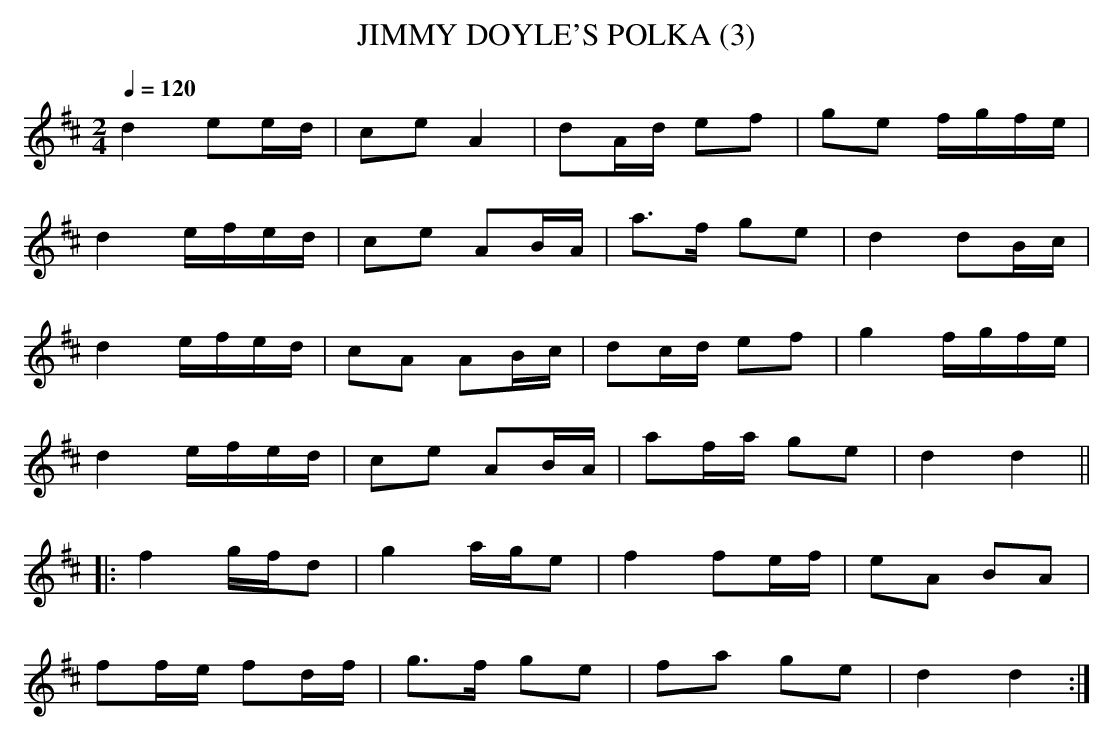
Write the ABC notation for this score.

X:1
T:JIMMY DOYLE'S POLKA (3)
Q:1/4=120
L:1/8
M:2/4
K:D
d2 ee/d/|ce A2|dA/d/ ef|ge f/g/f/e/|
d2 e/f/e/d/|ce AB/A/|a>f ge|d2 dB/c/|
d2 e/f/e/d/|cA AB/c/|dc/d/ ef|g2 f/g/f/e/|
d2 e/f/e/d/|ce AB/A/|af/a/ ge|d2 d2||
|:f2 g/f/d|g2 a/g/e|f2 fe/f/|eA BA|
ff/e/ fd/f/|g>f ge|fa ge|d2 d2 :|
